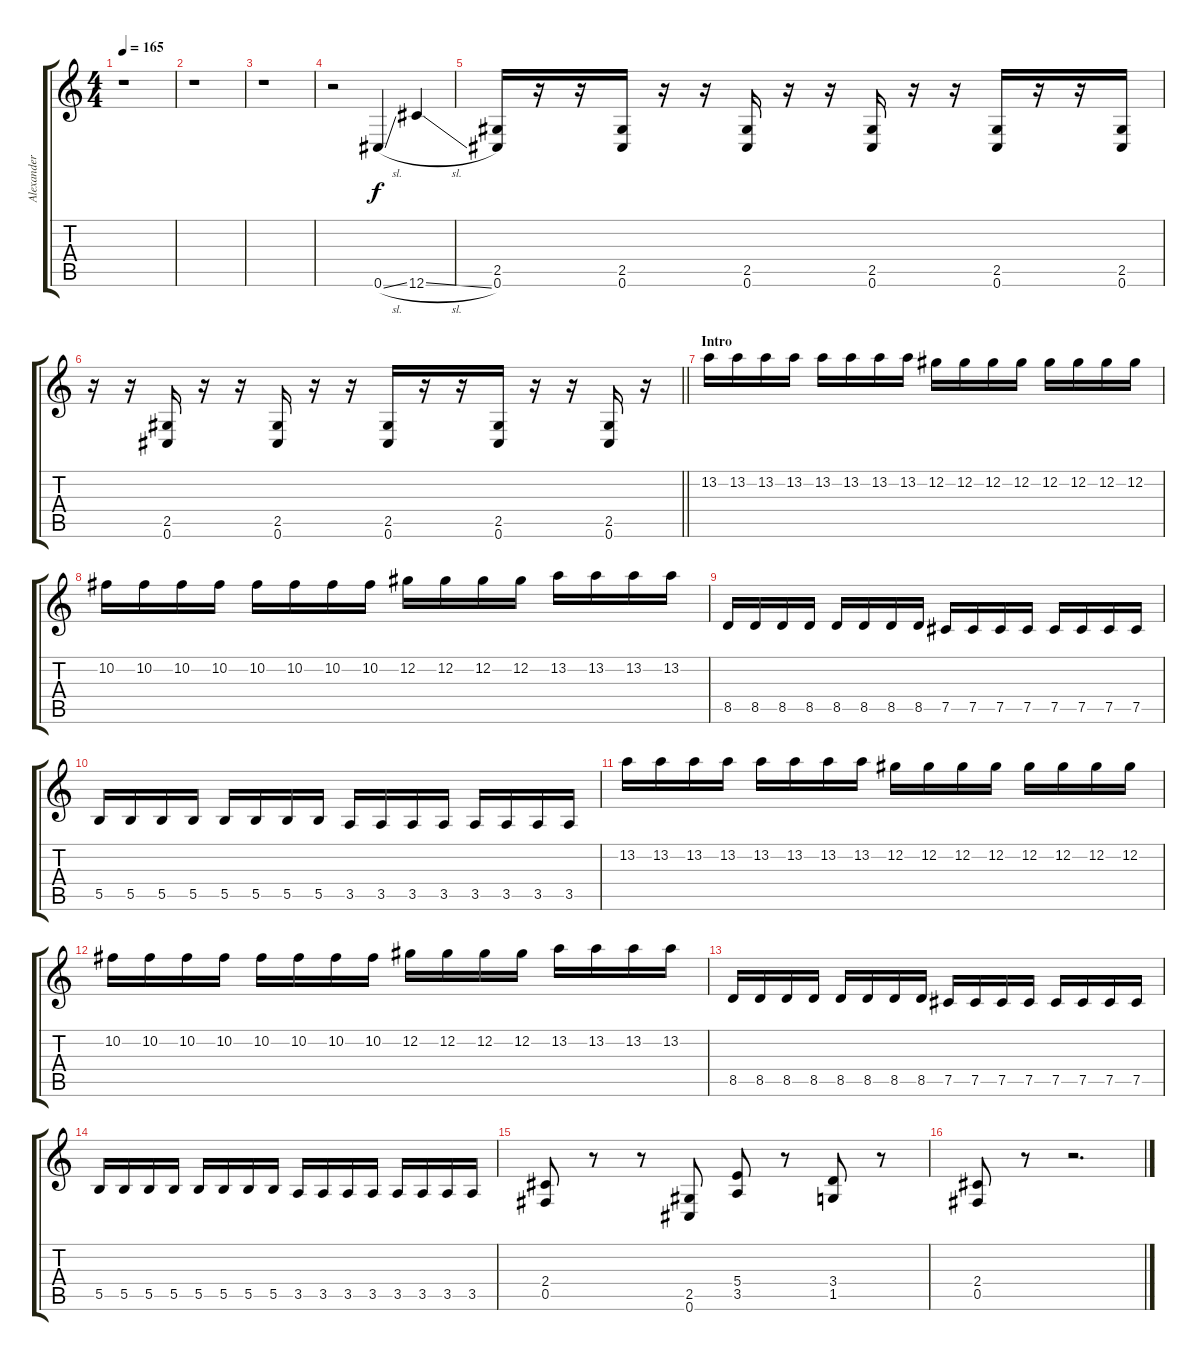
\track ("Alexander Kuoppala" "Alexander ") {instrument distortionguitar}
\staff {score tabs}
\tuning (Db4 Ab3 E3 B2 Gb2 Db2) {hide}
\ts (4 4)
\tempo 165
\clef g2
\ks c
r.1{dy f instrument distortionguitar} |
r.1 |
r.1 |
r.2 0.6{sl}.4 12.6{sl}.4 |
(2.5 0.6).16 r.16 r.16 (2.5 0.6).16 r.16 r.16 (2.5 0.6).16 r.16 r.16 (2.5 0.6).16 r.16 r.16 (2.5 0.6).16 r.16 r.16 (2.5 0.6).16 |
\barLineRight lightlight
r.16 r.16 (2.5 0.6).16 r.16 r.16 (2.5 0.6).16 r.16 r.16 (2.5 0.6).16 r.16 r.16 (2.5 0.6).16 r.16 r.16 (2.5 0.6).16 r.16 |
\section ("" "Intro")
13.2.16 13.2.16 13.2.16 13.2.16 13.2.16 13.2.16 13.2.16 13.2.16 12.2.16 12.2.16 12.2.16 12.2.16 12.2.16 12.2.16 12.2.16 12.2.16 |
10.2.16 10.2.16 10.2.16 10.2.16 10.2.16 10.2.16 10.2.16 10.2.16 12.2.16 12.2.16 12.2.16 12.2.16 13.2.16 13.2.16 13.2.16 13.2.16 |
8.5.16 8.5.16 8.5.16 8.5.16 8.5.16 8.5.16 8.5.16 8.5.16 7.5.16 7.5.16 7.5.16 7.5.16 7.5.16 7.5.16 7.5.16 7.5.16 |
5.5.16 5.5.16 5.5.16 5.5.16 5.5.16 5.5.16 5.5.16 5.5.16 3.5.16 3.5.16 3.5.16 3.5.16 3.5.16 3.5.16 3.5.16 3.5.16 |
13.2.16 13.2.16 13.2.16 13.2.16 13.2.16 13.2.16 13.2.16 13.2.16 12.2.16 12.2.16 12.2.16 12.2.16 12.2.16 12.2.16 12.2.16 12.2.16 |
10.2.16 10.2.16 10.2.16 10.2.16 10.2.16 10.2.16 10.2.16 10.2.16 12.2.16 12.2.16 12.2.16 12.2.16 13.2.16 13.2.16 13.2.16 13.2.16 |
8.5.16 8.5.16 8.5.16 8.5.16 8.5.16 8.5.16 8.5.16 8.5.16 7.5.16 7.5.16 7.5.16 7.5.16 7.5.16 7.5.16 7.5.16 7.5.16 |
5.5.16 5.5.16 5.5.16 5.5.16 5.5.16 5.5.16 5.5.16 5.5.16 3.5.16 3.5.16 3.5.16 3.5.16 3.5.16 3.5.16 3.5.16 3.5.16 |
(2.4 0.5).8 r.8 r.8 (2.5 0.6).8 (5.4 3.5).8 r.8 (3.4 1.5).8 r.8 |
(2.4 0.5).8 r.8 r.2{d}
